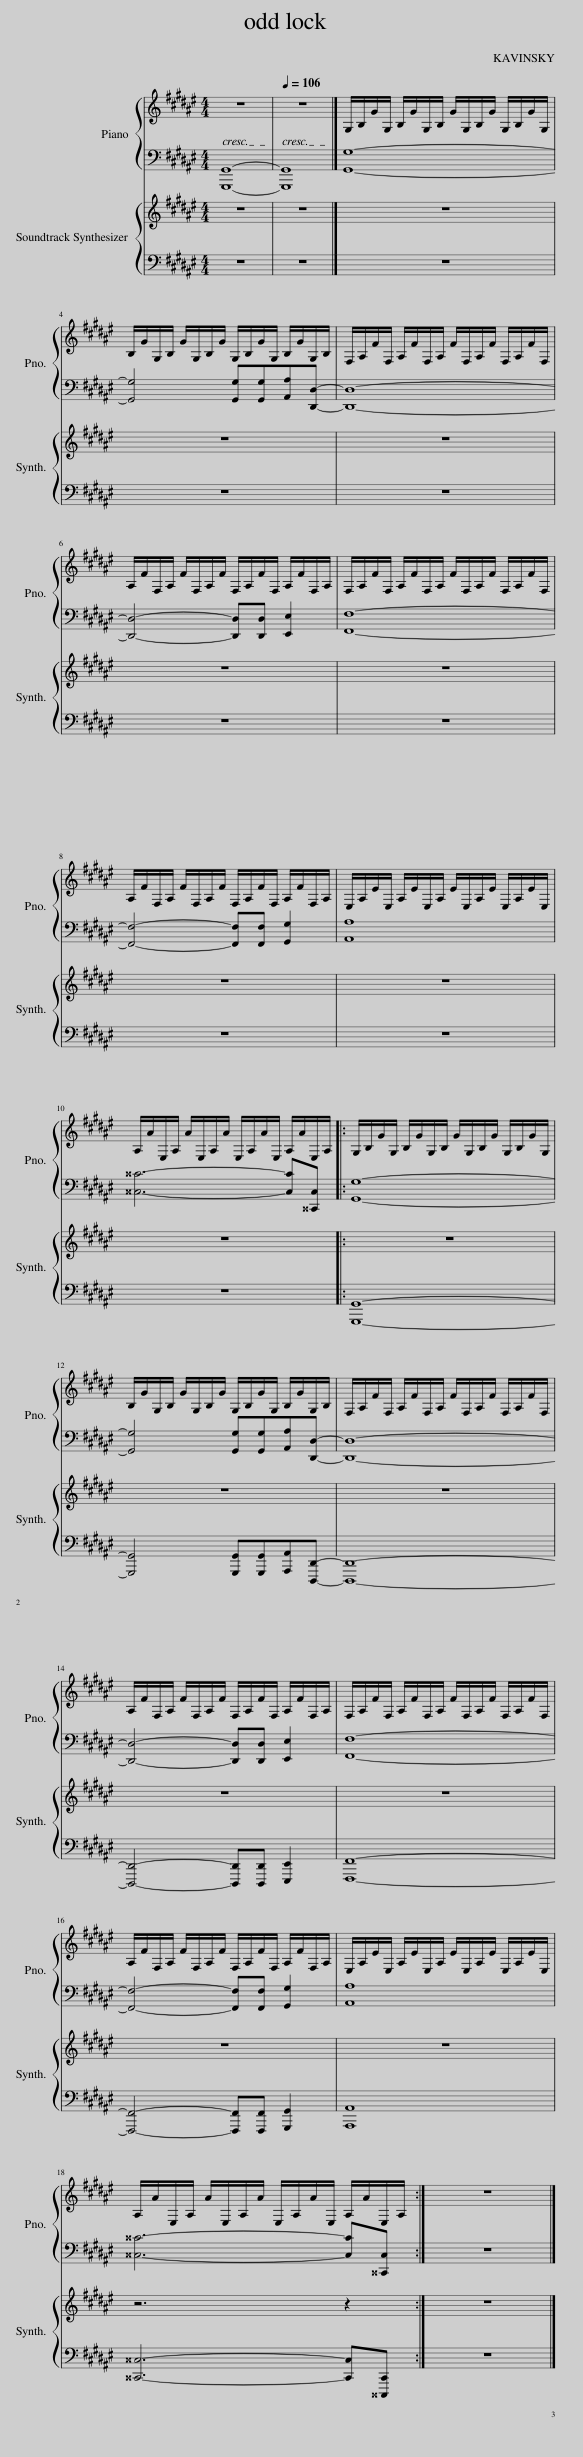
X:1
%%score { 1 | 2 } 3
L:1/8
M:4/4
I:linebreak $
K:F#
V:1 treble
V:2 bass
V:3 bass
V:1
 z8 |[Q:1/4=106] z8 |] G,/B,/G/G,/ B,/G/G,/B,/ G/G,/B,/G/ G,/B,/G/G,/ |$ B,/G/G,/B,/ G/G,/B,/G/ G,/B,/G/G,/ B,/G/G,/B,/ | F,/A,/F/F,/ A,/F/F,/A,/ F/F,/A,/F/ F,/A,/F/F,/ |$ %5
 A,/F/F,/A,/ F/F,/A,/F/ F,/A,/F/F,/ A,/F/F,/A,/ | F,/A,/F/F,/ A,/F/F,/A,/ F/F,/A,/F/ F,/A,/F/F,/ |$ A,/F/F,/A,/ F/F,/A,/F/ F,/A,/F/F,/ A,/F/F,/A,/ | E,/A,/E/E,/ A,/E/E,/A,/ E/E,/A,/E/ E,/A,/E/E,/ |$ A,/A/E,/A,/ A/E,/A,/A/ E,/A,/A/E,/ A,/A/E,/A,/ |: %10
 G,/B,/G/G,/ B,/G/G,/B,/ G/G,/B,/G/ G,/B,/G/G,/ |$ B,/G/G,/B,/ G/G,/B,/G/ G,/B,/G/G,/ B,/G/G,/B,/ | F,/A,/F/F,/ A,/F/F,/A,/ F/F,/A,/F/ F,/A,/F/F,/ |$ A,/F/F,/A,/ F/F,/A,/F/ F,/A,/F/F,/ A,/F/F,/A,/ | F,/A,/F/F,/ A,/F/F,/A,/ F/F,/A,/F/ F,/A,/F/F,/ |$ %15
 A,/F/F,/A,/ F/F,/A,/F/ F,/A,/F/F,/ A,/F/F,/A,/ | E,/A,/E/E,/ A,/E/E,/A,/ E/E,/A,/E/ E,/A,/E/E,/ |$ A,/A/E,/A,/ A/E,/A,/A/ E,/A,/A/E,/ A,/A/E,/A,/ :| z8 |] %19
V:2
 [G,,,G,,]8- | [G,,,G,,]8 |] [G,,G,]8- |$ [G,,G,]4 [G,,G,][G,,G,][A,,A,][D,,D,]- | [D,,D,]8- |$ %5
 [D,,D,]4- [D,,D,][D,,D,] [E,,E,]2 | [F,,F,]8- |$ [F,,F,]4- [F,,F,][F,,F,] [G,,G,]2 | [A,,A,]8 |$ [^^C,^^C]6- [C,C][^^C,,C,] |: %10
 [G,,G,]8- |$ [G,,G,]4 [G,,G,][G,,G,][A,,A,][D,,D,]- | [D,,D,]8- |$ [D,,D,]4- [D,,D,][D,,D,] [E,,E,]2 | [F,,F,]8- |$ %15
 [F,,F,]4- [F,,F,][F,,F,] [G,,G,]2 | [A,,A,]8 |$ [^^C,^^C]6- [C,C][^^C,,C,] :| z8 |] %19
V:3
 z8 | z8 |] z8 |$ z8 | z8 |$ %5
 z8 | z8 |$ z8 | z8 |$ z8 |: %10
 [G,,,G,,]8- |$ [G,,,G,,]4 [G,,,G,,][G,,,G,,][A,,,A,,][D,,,D,,]- | [D,,,D,,]8- |$ [D,,,D,,]4- [D,,,D,,][D,,,D,,] [E,,,E,,]2 | [F,,,F,,]8- |$ %15
 [F,,,F,,]4- [F,,,F,,][F,,,F,,] [G,,,G,,]2 | [A,,,A,,]8 |$ [^^C,,^^C,]6- [C,,C,][^^C,,,C,,] :| z8 |] %19
